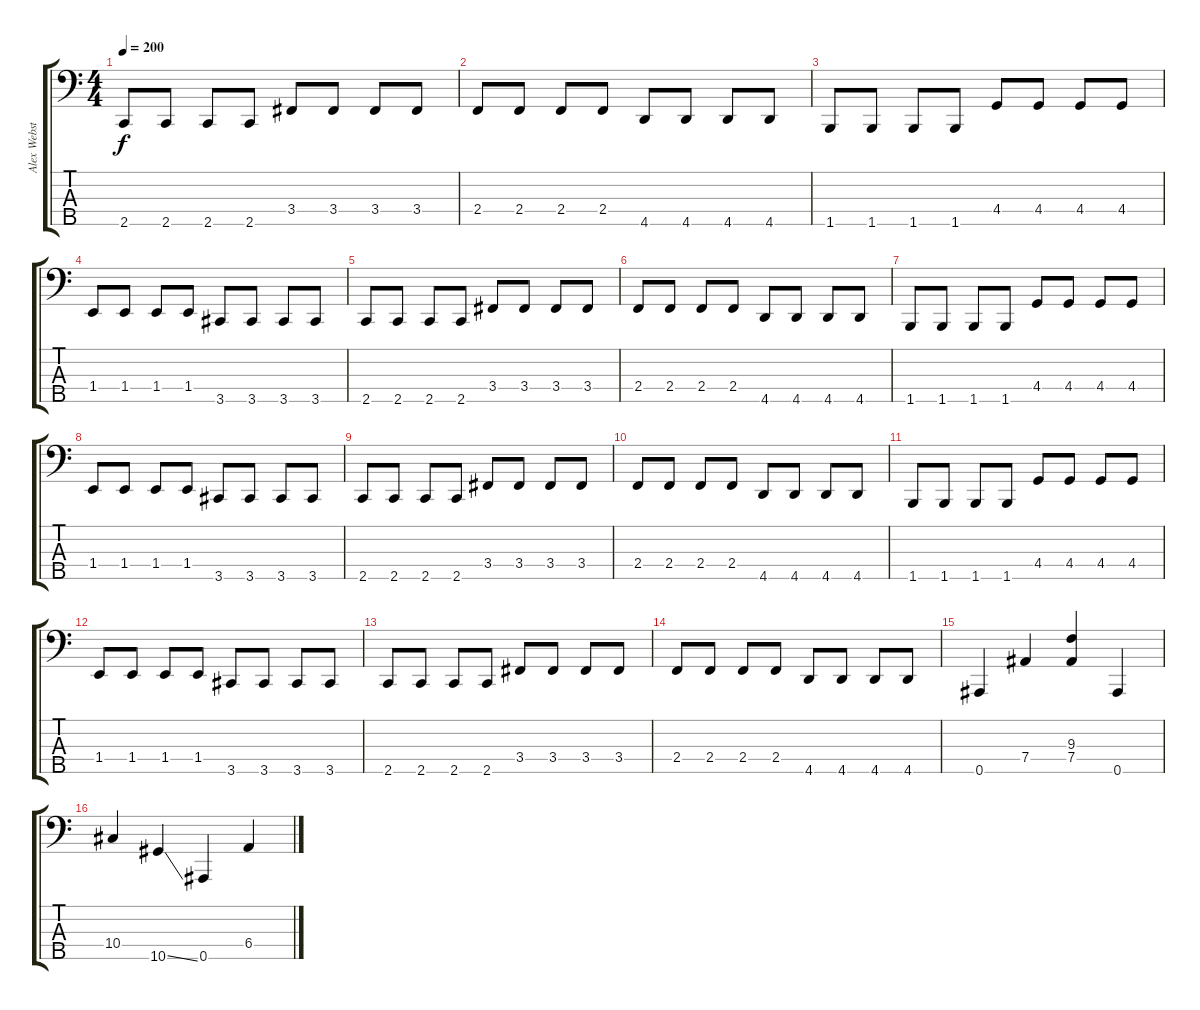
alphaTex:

\track ("Alex Webster" "Alex Webst") {instrument electricbassfinger}
\staff {score tabs}
\tuning (Gb2 Db2 Ab1 Eb1 Bb0) {hide}
\ts (4 4)
\tempo 200
\clef f4
\ks c
2.5.8{dy f} 2.5.8 2.5.8 2.5.8 3.4.8 3.4.8 3.4.8 3.4.8 |
2.4.8 2.4.8 2.4.8 2.4.8 4.5.8 4.5.8 4.5.8 4.5.8 |
1.5.8 1.5.8 1.5.8 1.5.8 4.4.8 4.4.8 4.4.8 4.4.8 |
1.4.8 1.4.8 1.4.8 1.4.8 3.5.8 3.5.8 3.5.8 3.5.8 |
2.5.8 2.5.8 2.5.8 2.5.8 3.4.8 3.4.8 3.4.8 3.4.8 |
2.4.8 2.4.8 2.4.8 2.4.8 4.5.8 4.5.8 4.5.8 4.5.8 |
1.5.8 1.5.8 1.5.8 1.5.8 4.4.8 4.4.8 4.4.8 4.4.8 |
1.4.8 1.4.8 1.4.8 1.4.8 3.5.8 3.5.8 3.5.8 3.5.8 |
2.5.8 2.5.8 2.5.8 2.5.8 3.4.8 3.4.8 3.4.8 3.4.8 |
2.4.8 2.4.8 2.4.8 2.4.8 4.5.8 4.5.8 4.5.8 4.5.8 |
1.5.8 1.5.8 1.5.8 1.5.8 4.4.8 4.4.8 4.4.8 4.4.8 |
1.4.8 1.4.8 1.4.8 1.4.8 3.5.8 3.5.8 3.5.8 3.5.8 |
2.5.8 2.5.8 2.5.8 2.5.8 3.4.8 3.4.8 3.4.8 3.4.8 |
2.4.8 2.4.8 2.4.8 2.4.8 4.5.8 4.5.8 4.5.8 4.5.8 |
0.5.4 7.4.4 (9.3 7.4).4 0.5.4 |
10.4.4 10.5{ss}.4 0.5.4 6.4.4
